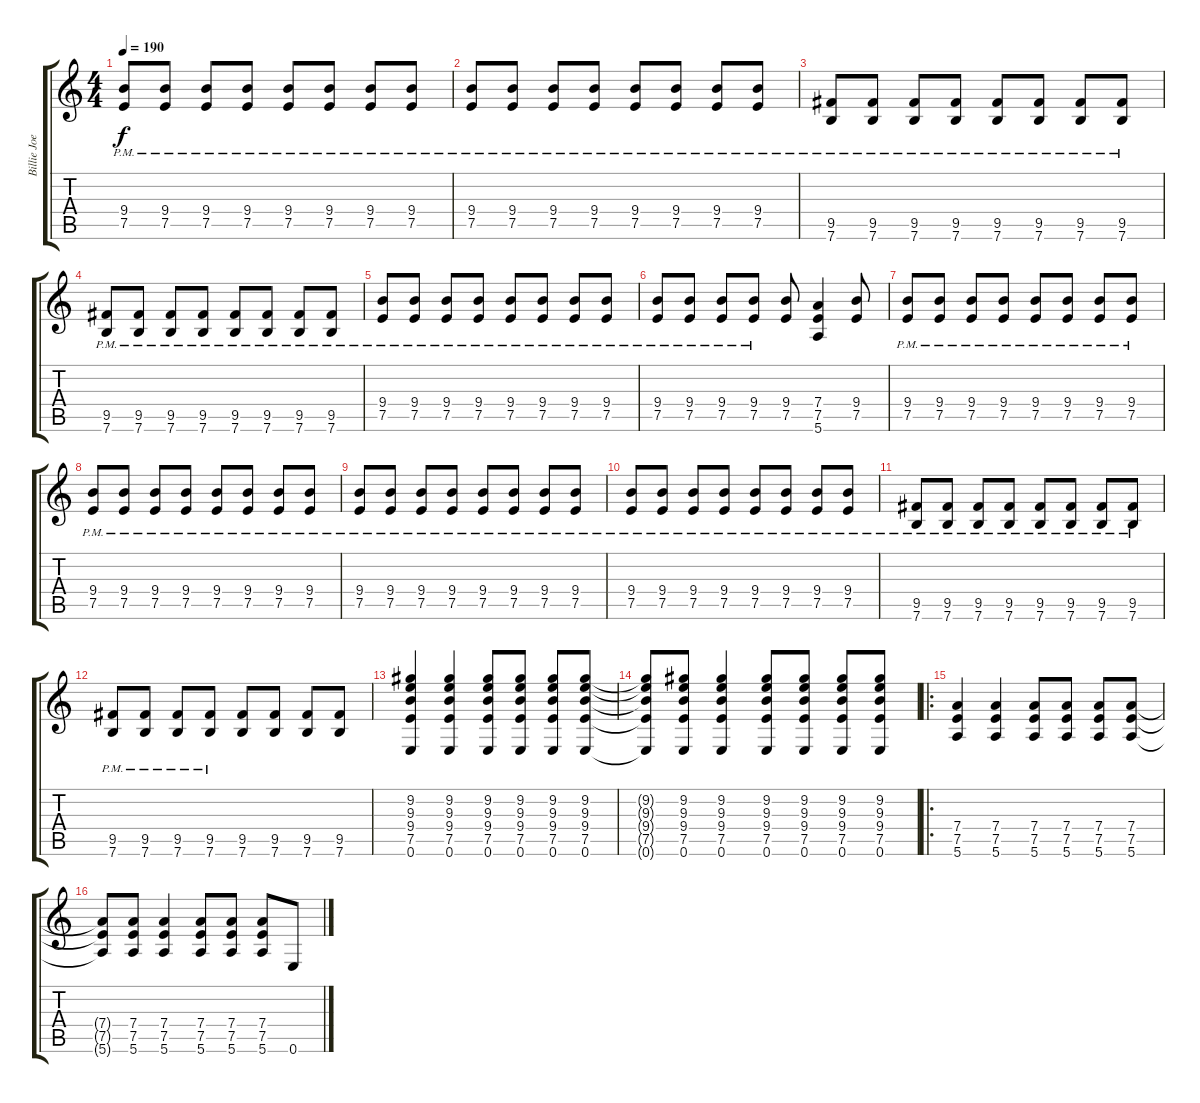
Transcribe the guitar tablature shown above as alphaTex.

\track ("Billie Joe Armstrong" "Billie Joe") {instrument overdrivenguitar}
\staff {score tabs}
\tuning (E4 B3 G3 D3 A2 E2) {hide}
\ts (4 4)
\tempo 190
\clef g2
\ks c
(9.4{pm} 7.5{pm}).8{dy f} (9.4{pm} 7.5{pm}).8 (9.4{pm} 7.5{pm}).8 (9.4{pm} 7.5{pm}).8 (9.4{pm} 7.5{pm}).8 (9.4{pm} 7.5{pm}).8 (9.4{pm} 7.5{pm}).8 (9.4{pm} 7.5{pm}).8 |
(9.4{pm} 7.5{pm}).8 (9.4{pm} 7.5{pm}).8 (9.4{pm} 7.5{pm}).8 (9.4{pm} 7.5{pm}).8 (9.4{pm} 7.5{pm}).8 (9.4{pm} 7.5{pm}).8 (9.4{pm} 7.5{pm}).8 (9.4{pm} 7.5{pm}).8 |
(9.5{pm} 7.6{pm}).8 (9.5{pm} 7.6{pm}).8 (9.5{pm} 7.6{pm}).8 (9.5{pm} 7.6{pm}).8 (9.5{pm} 7.6{pm}).8 (9.5{pm} 7.6{pm}).8 (9.5{pm} 7.6{pm}).8 (9.5{pm} 7.6{pm}).8 |
(9.5{pm} 7.6{pm}).8 (9.5{pm} 7.6{pm}).8 (9.5{pm} 7.6{pm}).8 (9.5{pm} 7.6{pm}).8 (9.5{pm} 7.6{pm}).8 (9.5{pm} 7.6{pm}).8 (9.5{pm} 7.6{pm}).8 (9.5{pm} 7.6{pm}).8 |
(9.4{pm} 7.5{pm}).8 (9.4{pm} 7.5{pm}).8 (9.4{pm} 7.5{pm}).8 (9.4{pm} 7.5{pm}).8 (9.4{pm} 7.5{pm}).8 (9.4{pm} 7.5{pm}).8 (9.4{pm} 7.5{pm}).8 (9.4{pm} 7.5{pm}).8 |
(9.4{pm} 7.5{pm}).8 (9.4{pm} 7.5{pm}).8 (9.4{pm} 7.5{pm}).8 (9.4{pm} 7.5{pm}).8 (9.4 7.5).8 (7.4 7.5 5.6).4 (9.4 7.5).8 |
(9.4{pm} 7.5{pm}).8 (9.4{pm} 7.5{pm}).8 (9.4{pm} 7.5{pm}).8 (9.4{pm} 7.5{pm}).8 (9.4{pm} 7.5{pm}).8 (9.4{pm} 7.5{pm}).8 (9.4{pm} 7.5{pm}).8 (9.4{pm} 7.5{pm}).8 |
(9.4{pm} 7.5{pm}).8 (9.4{pm} 7.5{pm}).8 (9.4{pm} 7.5{pm}).8 (9.4{pm} 7.5{pm}).8 (9.4{pm} 7.5{pm}).8 (9.4{pm} 7.5{pm}).8 (9.4{pm} 7.5{pm}).8 (9.4{pm} 7.5{pm}).8 |
(9.4{pm} 7.5{pm}).8 (9.4{pm} 7.5{pm}).8 (9.4{pm} 7.5{pm}).8 (9.4{pm} 7.5{pm}).8 (9.4{pm} 7.5{pm}).8 (9.4{pm} 7.5{pm}).8 (9.4{pm} 7.5{pm}).8 (9.4{pm} 7.5{pm}).8 |
(9.4{pm} 7.5{pm}).8 (9.4{pm} 7.5{pm}).8 (9.4{pm} 7.5{pm}).8 (9.4{pm} 7.5{pm}).8 (9.4{pm} 7.5{pm}).8 (9.4{pm} 7.5{pm}).8 (9.4{pm} 7.5{pm}).8 (9.4{pm} 7.5{pm}).8 |
(9.5{pm} 7.6{pm}).8 (9.5{pm} 7.6{pm}).8 (9.5{pm} 7.6{pm}).8 (9.5{pm} 7.6{pm}).8 (9.5{pm} 7.6{pm}).8 (9.5{pm} 7.6{pm}).8 (9.5{pm} 7.6{pm}).8 (9.5{pm} 7.6{pm}).8 |
(9.5{pm} 7.6{pm}).8 (9.5{pm} 7.6{pm}).8 (9.5{pm} 7.6{pm}).8 (9.5{pm} 7.6{pm}).8 (9.5 7.6).8 (9.5 7.6).8 (9.5 7.6).8 (9.5 7.6).8 |
(9.2 9.3 9.4 7.5 0.6).4 (9.2 9.3 9.4 7.5 0.6).4 (9.2 9.3 9.4 7.5 0.6).8 (9.2 9.3 9.4 7.5 0.6).8 (9.2 9.3 9.4 7.5 0.6).8 (9.2 9.3 9.4 7.5 0.6).8 |
(9.2{t} 9.3{t} 9.4{t} 7.5{t} 0.6{t}).8 (9.2 9.3 9.4 7.5 0.6).8 (9.2 9.3 9.4 7.5 0.6).4 (9.2 9.3 9.4 7.5 0.6).8 (9.2 9.3 9.4 7.5 0.6).8 (9.2 9.3 9.4 7.5 0.6).8 (9.2 9.3 9.4 7.5 0.6).8 |
\ro
(7.4 7.5 5.6).4 (7.4 7.5 5.6).4 (7.4 7.5 5.6).8 (7.4 7.5 5.6).8 (7.4 7.5 5.6).8 (7.4 7.5 5.6).8 |
(7.4{t} 7.5{t} 5.6{t}).8 (7.4 7.5 5.6).8 (7.4 7.5 5.6).4 (7.4 7.5 5.6).8 (7.4 7.5 5.6).8 (7.4 7.5 5.6).8 0.6.8
